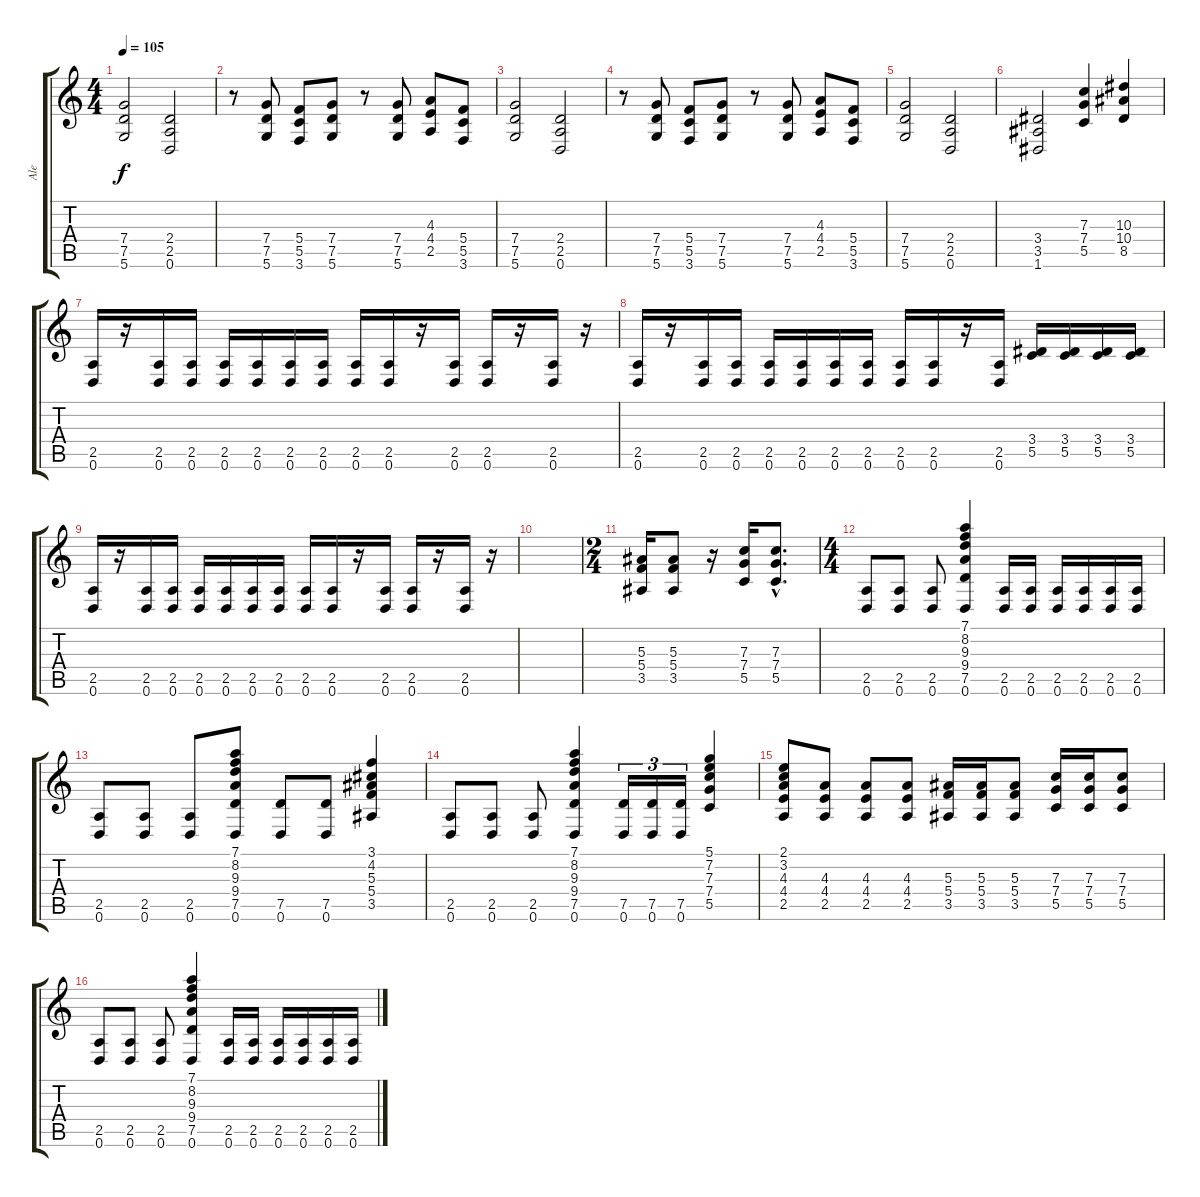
\track ("Ale" "Ale") {instrument distortionguitar}
\staff {score tabs}
\tuning (D4 A3 F3 C3 G2 D2) {hide}
\ts (4 4)
\tempo 105
\clef g2
\ks c
(7.4 7.5 5.6).2{dy f} (2.4 2.5 0.6).2 |
r.8 (7.4 7.5 5.6).8 (5.4 5.5 3.6).8 (7.4 7.5 5.6).8 r.8 (7.4 7.5 5.6).8 (4.3 4.4 2.5).8 (5.4 5.5 3.6).8 |
(7.4 7.5 5.6).2 (2.4 2.5 0.6).2 |
r.8 (7.4 7.5 5.6).8 (5.4 5.5 3.6).8 (7.4 7.5 5.6).8 r.8 (7.4 7.5 5.6).8 (4.3 4.4 2.5).8 (5.4 5.5 3.6).8 |
(7.4 7.5 5.6).2 (2.4 2.5 0.6).2 |
(3.4 3.5 1.6).2 (7.3 7.4 5.5).4 (10.3 10.4 8.5).4 |
(2.5 0.6).16 r.16 (2.5 0.6).16 (2.5 0.6).16 (2.5 0.6).16 (2.5 0.6).16 (2.5 0.6).16 (2.5 0.6).16 (2.5 0.6).16 (2.5 0.6).16 r.16 (2.5 0.6).16 (2.5 0.6).16 r.16 (2.5 0.6).16 r.16 |
(2.5 0.6).16 r.16 (2.5 0.6).16 (2.5 0.6).16 (2.5 0.6).16 (2.5 0.6).16 (2.5 0.6).16 (2.5 0.6).16 (2.5 0.6).16 (2.5 0.6).16 r.16 (2.5 0.6).16 (3.4 5.5).16 (3.4 5.5).16 (3.4 5.5).16 (3.4 5.5).16 |
(2.5 0.6).16 r.16 (2.5 0.6).16 (2.5 0.6).16 (2.5 0.6).16 (2.5 0.6).16 (2.5 0.6).16 (2.5 0.6).16 (2.5 0.6).16 (2.5 0.6).16 r.16 (2.5 0.6).16 (2.5 0.6).16 r.16 (2.5 0.6).16 r.16 |
|
\ts (2 4)
(5.3 5.4 3.5).16 (5.3 5.4 3.5).8 r.16 (7.3 7.4 5.5).16 (7.3{hac} 7.4{hac} 5.5{hac}).8{d} |
\ts (4 4)
(2.5 0.6).8 (2.5 0.6).8 (2.5 0.6).8 (7.1 8.2 9.3 9.4 7.5 0.6).4 (2.5 0.6).16 (2.5 0.6).16 (2.5 0.6).16 (2.5 0.6).16 (2.5 0.6).16 (2.5 0.6).16 |
(2.5 0.6).8 (2.5 0.6).8 (2.5 0.6).8 (7.1 8.2 9.3 9.4 7.5 0.6).8 (7.5 0.6).8 (7.5 0.6).8 (3.1 4.2 5.3 5.4 3.5).4 |
(2.5 0.6).8 (2.5 0.6).8 (2.5 0.6).8 (7.1 8.2 9.3 9.4 7.5 0.6).4 (7.5 0.6).16{tu (3 2)} (7.5 0.6).16{tu (3 2)} (7.5 0.6).16{tu (3 2)} (5.1 7.2 7.3 7.4 5.5).4 |
(2.1 3.2 4.3 4.4 2.5).8 (4.3 4.4 2.5).8 (4.3 4.4 2.5).8 (4.3 4.4 2.5).8 (5.3 5.4 3.5).16 (5.3 5.4 3.5).16 (5.3 5.4 3.5).8 (7.3 7.4 5.5).16 (7.3 7.4 5.5).16 (7.3 7.4 5.5).8 |
(2.5 0.6).8 (2.5 0.6).8 (2.5 0.6).8 (7.1 8.2 9.3 9.4 7.5 0.6).4 (2.5 0.6).16 (2.5 0.6).16 (2.5 0.6).16 (2.5 0.6).16 (2.5 0.6).16 (2.5 0.6).16
